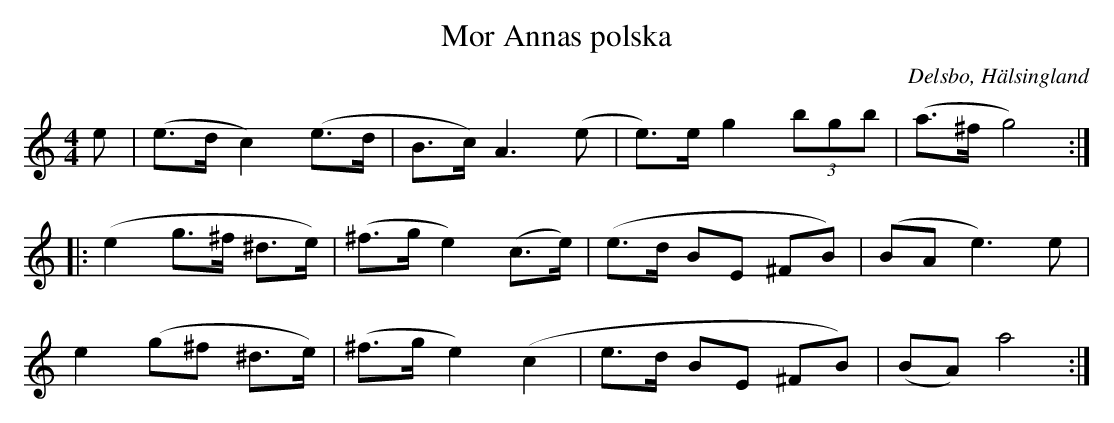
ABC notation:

X:1
T: Mor Annas polska
O: Delsbo, Hälsingland
M: 4/4
L: 1/8
K: Am
e|(e>d c2) (e>d|B>c) A3(e|e)>e g2 (3bgb|(a>^f g4):|
|:(e2 g>^f ^d>e)|(^f>g e2) (c>e)|(e>d BE ^FB)|(BA e3) e|
e2 (g^f ^d>e)|(^f>g e2) (c2|e>d BE ^FB)|(BA) a4:|
